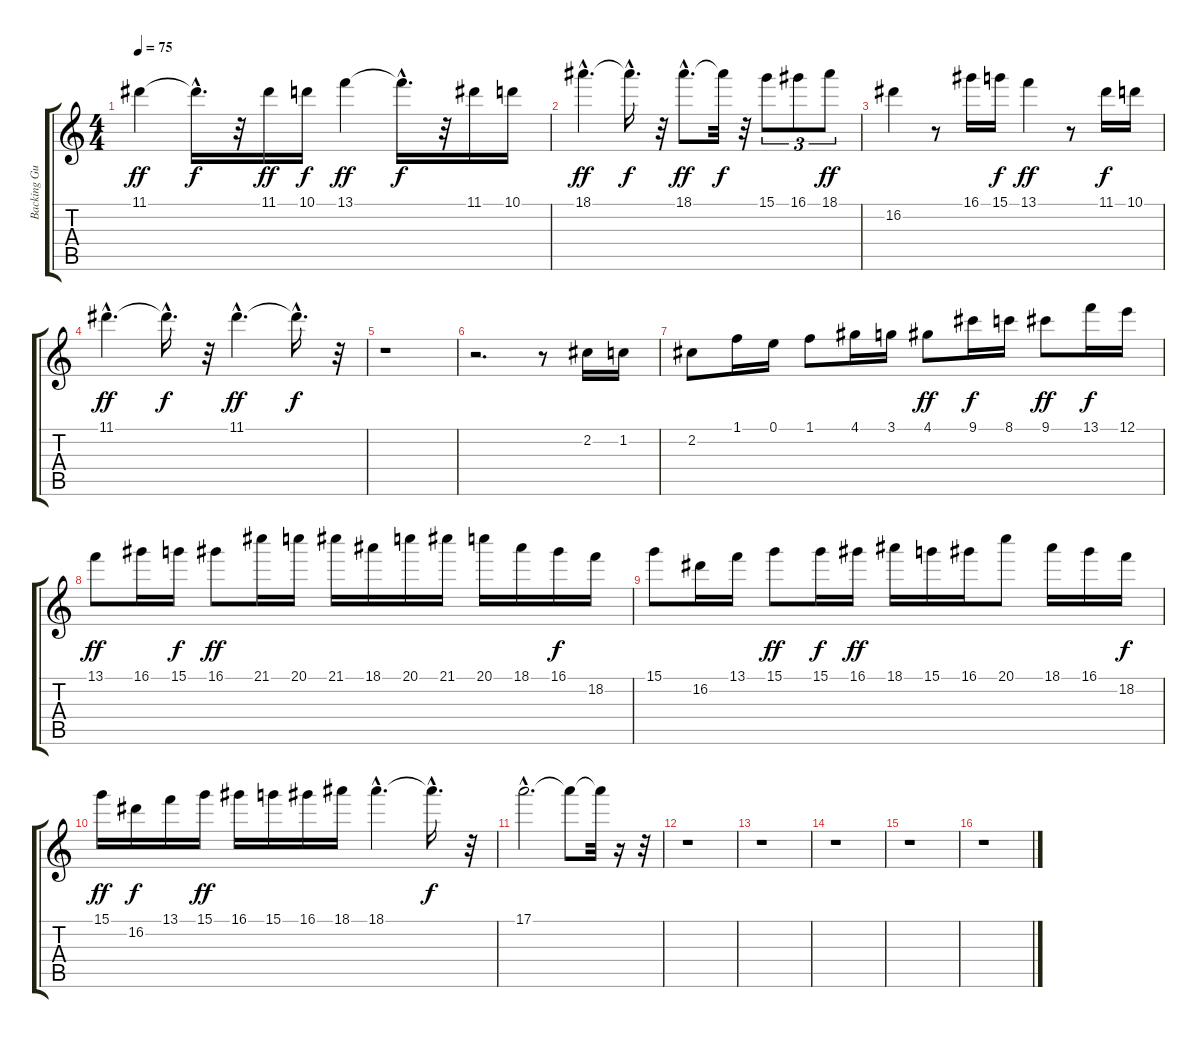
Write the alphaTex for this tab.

\track ("Backing Guitar 1" "Backing Gu") {instrument distortionguitar}
\staff {score tabs}
\tuning (E4 B3 G3 D3 A2 E2) {hide}
\ts (4 4)
\tempo 75
\clef g2
\ks c
11.1.4{dy ff} 11.1{hac t}.16{d dy f} r.32 11.1.16{dy ff} 10.1.16{dy f} 13.1.4{dy ff} 13.1{hac t}.16{d dy f} r.32 11.1.16 10.1.16 |
18.1{hac}.4{d dy ff} 18.1{hac t}.16{d dy f} r.32 18.1{hac}.8{d dy ff} 18.1{t}.32{dy f} r.32 15.1.8{tu (3 2)} 16.1.8{tu (3 2)} 18.1.8{tu (3 2) dy ff} |
16.2.4 r.8 16.1.16 15.1.16{dy f} 13.1.4{dy ff} r.8 11.1.16{dy f} 10.1.16 |
11.1{hac}.4{d dy ff} 11.1{hac t}.16{d dy f} r.32 11.1{hac}.4{d dy ff} 11.1{hac t}.16{d dy f} r.32 |
r.1 |
r.2{d} r.8 2.2.16{volume 14} 1.2.16 |
2.2.8 1.1.16 0.1.16 1.1.8 4.1.16 3.1.16 4.1.8{dy ff} 9.1.16{dy f} 8.1.16 9.1.8{dy ff} 13.1.16{dy f} 12.1.16 |
13.1.8{dy ff} 16.1.16 15.1.16{dy f} 16.1.8{dy ff} 21.1.16 20.1.16 21.1.16 18.1.16 20.1.16 21.1.16 20.1.16 18.1.16 16.1.16{dy f} 18.2.16 |
15.1.8 16.2.16 13.1.16 15.1.8{dy ff} 15.1.16{dy f} 16.1.16{dy ff} 18.1.16 15.1.16 16.1.16 20.1.8 18.1.16 16.1.16 18.2.16{dy f} |
15.1.16{dy ff} 16.2.16{dy f} 13.1.16 15.1.16{dy ff} 16.1.16 15.1.16 16.1.16 18.1.16 18.1{hac}.4{d} 18.1{hac t}.16{d dy f} r.32 |
17.1{hac}.2{d} 17.1{t}.8 17.1{t}.32 r.16 r.32 |
r.1 |
r.1 |
r.1 |
r.1 |
r.1
